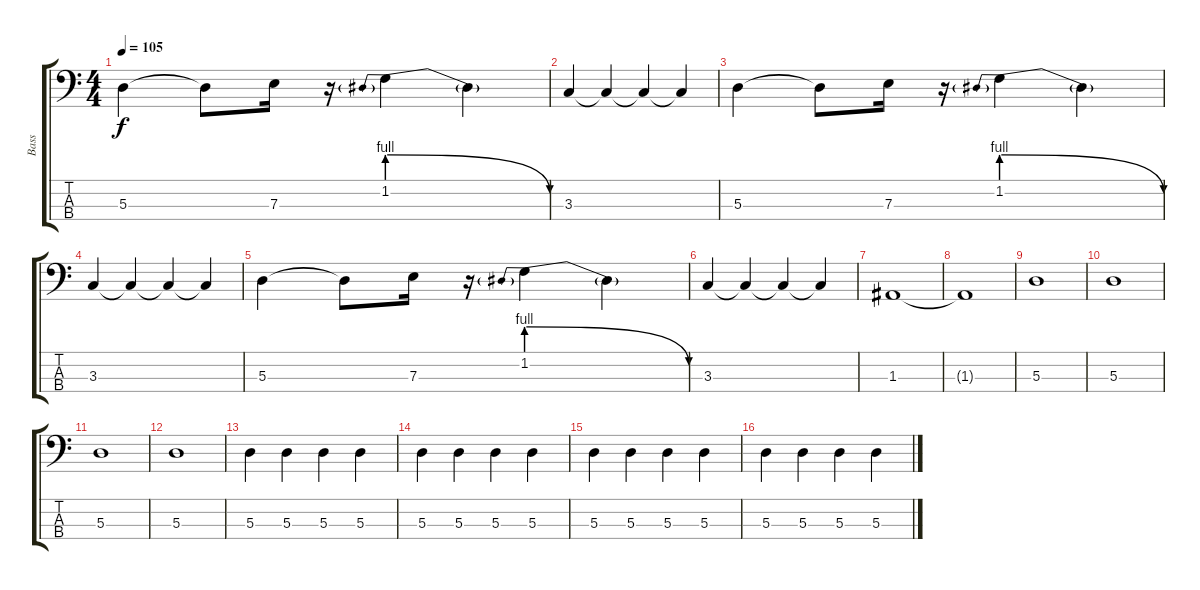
\track ("Bass" "Bass") {instrument electricbassfinger}
\staff {score tabs}
\tuning (G2 D2 A1 E1) {hide}
\ts (4 4)
\tempo 105
\clef f4
\ks c
5.3.4{dy f instrument electricbassfinger} 5.3{t}.8 7.3.16 r.16 1.2{be (prebendrelease 0 4 60 0)}.4 1.2{t}.4 |
3.3.4 3.3{t}.4 3.3{t}.4 3.3{t}.4 |
5.3.4 5.3{t}.8 7.3.16 r.16 1.2{be (prebendrelease 0 4 60 0)}.4 1.2{t}.4 |
3.3.4 3.3{t}.4 3.3{t}.4 3.3{t}.4 |
5.3.4 5.3{t}.8 7.3.16 r.16 1.2{be (prebendrelease 0 4 60 0)}.4 1.2{t}.4 |
3.3.4 3.3{t}.4 3.3{t}.4 3.3{t}.4 |
1.3.1 |
1.3{t}.1 |
5.3.1 |
5.3.1 |
5.3.1 |
5.3.1 |
5.3.4 5.3.4 5.3.4 5.3.4 |
5.3.4 5.3.4 5.3.4 5.3.4 |
5.3.4 5.3.4 5.3.4 5.3.4 |
5.3.4 5.3.4 5.3.4 5.3.4
